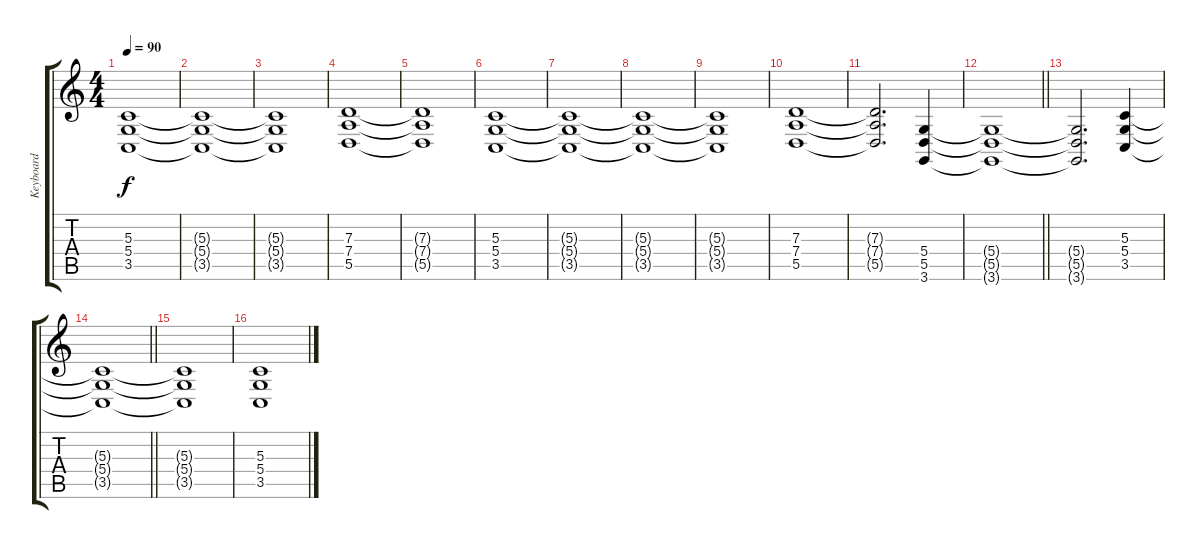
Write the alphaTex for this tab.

\track ("Keyboard" "Keyboard") {instrument synthstrings2}
\staff {score tabs}
\tuning (E4 B3 G3 D3 A2 E2) {hide}
\ts (4 4)
\tempo 90
\clef g2
\ks c
(5.3{t} 5.4{t} 3.5{t}).1{dy f} |
(5.3{t} 5.4{t} 3.5{t}).1 |
(5.3{t} 5.4{t} 3.5{t}).1 |
(7.3 7.4 5.5).1 |
(7.3{t} 7.4{t} 5.5{t}).1 |
(5.3 5.4 3.5).1 |
(5.3{t} 5.4{t} 3.5{t}).1 |
(5.3{t} 5.4{t} 3.5{t}).1 |
(5.3{t} 5.4{t} 3.5{t}).1 |
(7.3 7.4 5.5).1 |
(7.3{t} 7.4{t} 5.5{t}).2{d} (5.4 5.5 3.6).4 |
\barLineRight lightlight
(5.4{t} 5.5{t} 3.6{t}).1 |
(5.4{t} 5.5{t} 3.6{t}).2{d} (5.3 5.4 3.5).4 |
\barLineRight lightlight
(5.3{t} 5.4{t} 3.5{t}).1 |
\section ("" "")
(5.3{t} 5.4{t} 3.5{t}).1{volume 4} |
(5.3 5.4 3.5).1
